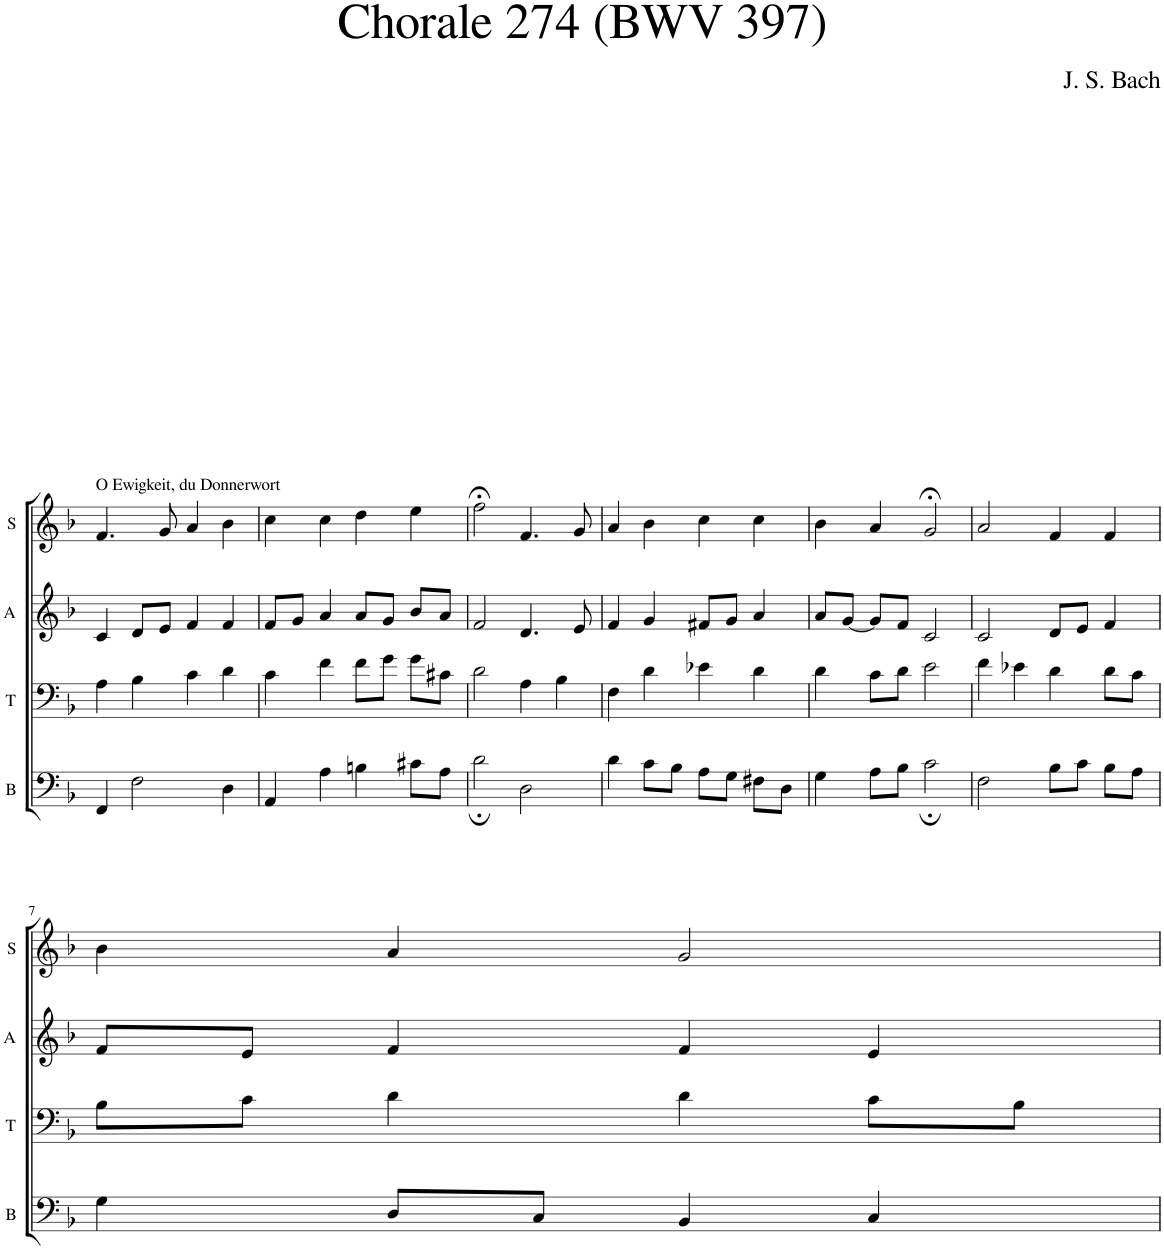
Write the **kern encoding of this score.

**kern	**kern	**kern	**kern
*part4	*part3	*part2	*part1
*staff4	*staff3	*staff2	*staff1
*I"B	*I"T	*I"A	*I"S
*I'B	*I'T	*I'A	*I'S
*clefF4	*clefF4	*clefG2	*clefG2
*k[b-]	*k[b-]	*k[b-]	*k[b-]
=1	=1	=1	=1
!	!	!	!LO:TX:a:t=O Ewigkeit, du Donnerwort
4FF/	4A\	4c/	4.f/
2F\	4B-\	8d/L	.
.	.	8e/J	8g/
.	4c\	4f/	4a/
4D\	4d\	4f/	4b-\
=2	=2	=2	=2
4AA/	4c\	8f/L	4cc\
.	.	8g/J	.
4A\	4f\	4a/	4cc\
4Bn\	8f\L	8a/L	4dd\
.	8g\J	8g/J	.
8c#X\L	8g\L	8b-/L	4ee\
8A\J	8c#X\J	8a/J	.
=3	=3	=3	=3
2d;\	2d\	2f/	2ff;<\
2D\	4A\	4.d/	4.f/
.	4B-\	.	.
.	.	8e/	8g/
=4	=4	=4	=4
4d\	4F\	4f/	4a/
8c\L	4d\	4g/	4b-\
8B-\J	.	.	.
8A\L	4e-X\	8f#X/L	4cc\
8G\J	.	8g/J	.
8F#X\L	4d\	4a/	4cc\
8D\J	.	.	.
=5	=5	=5	=5
4G\	4d\	8a/L	4b-\
.	.	[8g/J	.
8A\L	8c\L	8g/L]	4a/
8B-\J	8d\J	8f/J	.
2c;\	2e\	2c/	2g;</
=6	=6	=6	=6
2F\	4f\	2c/	2a/
.	4e-X\	.	.
8B-\L	4d\	8d/L	4f/
8c\J	.	8e/J	.
8B-\L	8d\L	4f/	4f/
8A\J	8c\J	.	.
!!LO:LB:g=z
=7	=7	=7	=7
4G\	8B-\L	8f/L	4b-\
.	8c\J	8e/J	.
8D/L	4d\	4f/	4a/
8C/J	.	.	.
4BB-/	4d\	4f/	2g/
4C/	8c\L	4e/	.
.	8B-\J	.	.
=	=	=	=
*-	*-	*-	*-
